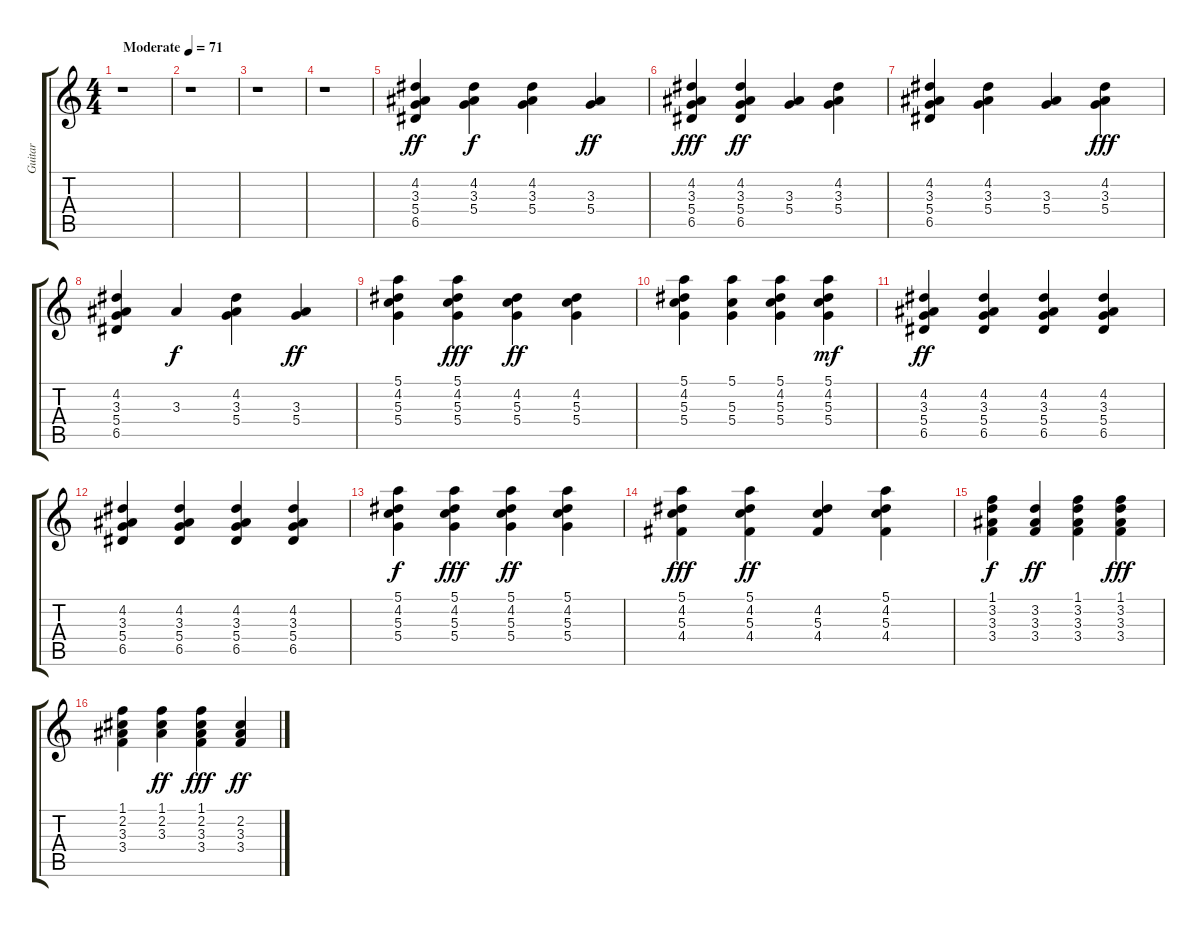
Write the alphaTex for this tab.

\track ("Guitar" "Guitar") {instrument acousticguitarsteel}
\staff {score tabs}
\tuning (E4 B3 G3 D3 A2 E2) {hide}
\ts (4 4)
\tempo (71 "Moderate")
\clef g2
\ks c
r.1{dy ff instrument acousticguitarsteel} |
r.1 |
r.1 |
r.1 |
(4.2 3.3 5.4 6.5).4 (4.2 3.3 5.4).4{dy f} (4.2 3.3 5.4).4 (3.3 5.4).4{dy ff} |
(4.2 3.3 5.4 6.5).4{dy fff} (4.2 3.3 5.4 6.5).4{dy ff} (3.3 5.4).4 (4.2 3.3 5.4).4 |
(4.2 3.3 5.4 6.5).4 (4.2 3.3 5.4).4 (3.3 5.4).4 (4.2 3.3 5.4).4{dy fff} |
(4.2 3.3 5.4 6.5).4 3.3.4{dy f} (4.2 3.3 5.4).4 (3.3 5.4).4{dy ff} |
(5.1 4.2 5.3 5.4).4 (5.1 4.2 5.3 5.4).4{dy fff} (4.2 5.3 5.4).4{dy ff} (4.2 5.3 5.4).4 |
(5.1 4.2 5.3 5.4).4 (5.1 5.3 5.4).4 (5.1 4.2 5.3 5.4).4 (5.1 4.2 5.3 5.4).4{dy mf} |
(4.2 3.3 5.4 6.5).4{dy ff} (4.2 3.3 5.4 6.5).4 (4.2 3.3 5.4 6.5).4 (4.2 3.3 5.4 6.5).4 |
(4.2 3.3 5.4 6.5).4 (4.2 3.3 5.4 6.5).4 (4.2 3.3 5.4 6.5).4 (4.2 3.3 5.4 6.5).4 |
(5.1 4.2 5.3 5.4).4{dy f} (5.1 4.2 5.3 5.4).4{dy fff} (5.1 4.2 5.3 5.4).4{dy ff} (5.1 4.2 5.3 5.4).4 |
(5.1 4.2 5.3 4.4).4{dy fff} (5.1 4.2 5.3 4.4).4{dy ff} (4.2 5.3 4.4).4 (5.1 4.2 5.3 4.4).4 |
(1.1 3.2 3.3 3.4).4{dy f} (3.2 3.3 3.4).4{dy ff} (1.1 3.2 3.3 3.4).4 (1.1 3.2 3.3 3.4).4{dy fff} |
(1.1 2.2 3.3 3.4).4 (1.1 2.2 3.3).4{dy ff} (1.1 2.2 3.3 3.4).4{dy fff} (2.2 3.3 3.4).4{dy ff}
